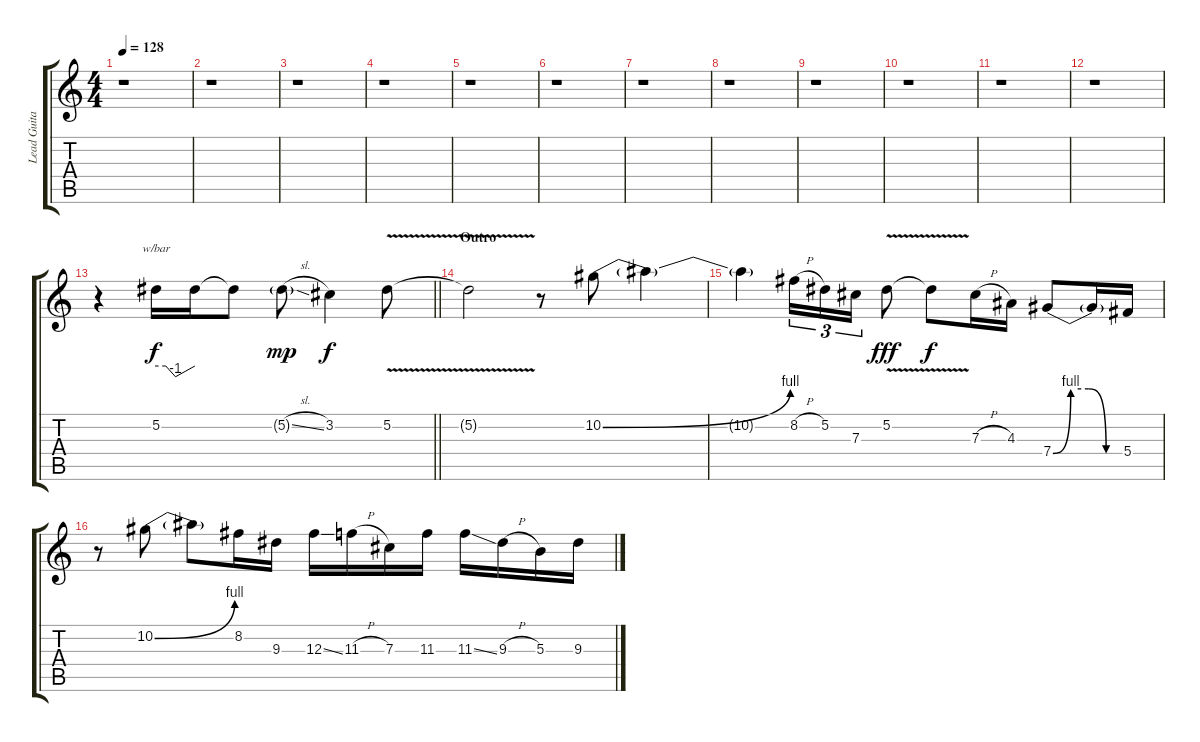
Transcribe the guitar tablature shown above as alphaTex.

\track ("Lead Guitar [Warren DeMartini]" "Lead Guita") {instrument distortionguitar}
\staff {score tabs}
\tuning (Eb4 Bb3 Gb3 Db3 Ab2 Eb2) {hide}
\ts (4 4)
\tempo 128
\clef g2
\ks c
r.1{dy f} |
r.1 |
r.1 |
r.1 |
r.1 |
r.1 |
r.1 |
r.1 |
r.1 |
r.1 |
r.1 |
r.1 |
\barLineRight lightlight
r.4 5.2.16{tbe (custom default 0 0 15 0 30 -4 60 0)} 5.2{t}.16 5.2{t}.8 5.2{sl g}.8{dy mp} 3.2.4{dy f} 5.2{v}.8 |
\section ("" "Outro")
5.2{t}.2 r.8 10.2{be (bend 0 0 60 4)}.8 10.2{t}.4 |
10.2{t}.4 8.2{h}.16{tu (3 2)} 5.2.16{tu (3 2)} 7.3.16{tu (3 2)} 5.2{v}.8{dy fff} 5.2{t}.8{dy f} 7.3{h}.16 4.3.16 7.4{be (custom 0 0 15 4 30 4 45 0 60 0)}.8 7.4{t}.16 5.4.16 |
r.8 10.2{be (bend 0 0 60 4)}.8 10.2{t}.8 8.2.16 9.3.16 12.3{ss}.16 11.3{h}.16 7.3.16 11.3.16 11.3{ss}.16 9.3{h}.16 5.3.16 9.3.16
